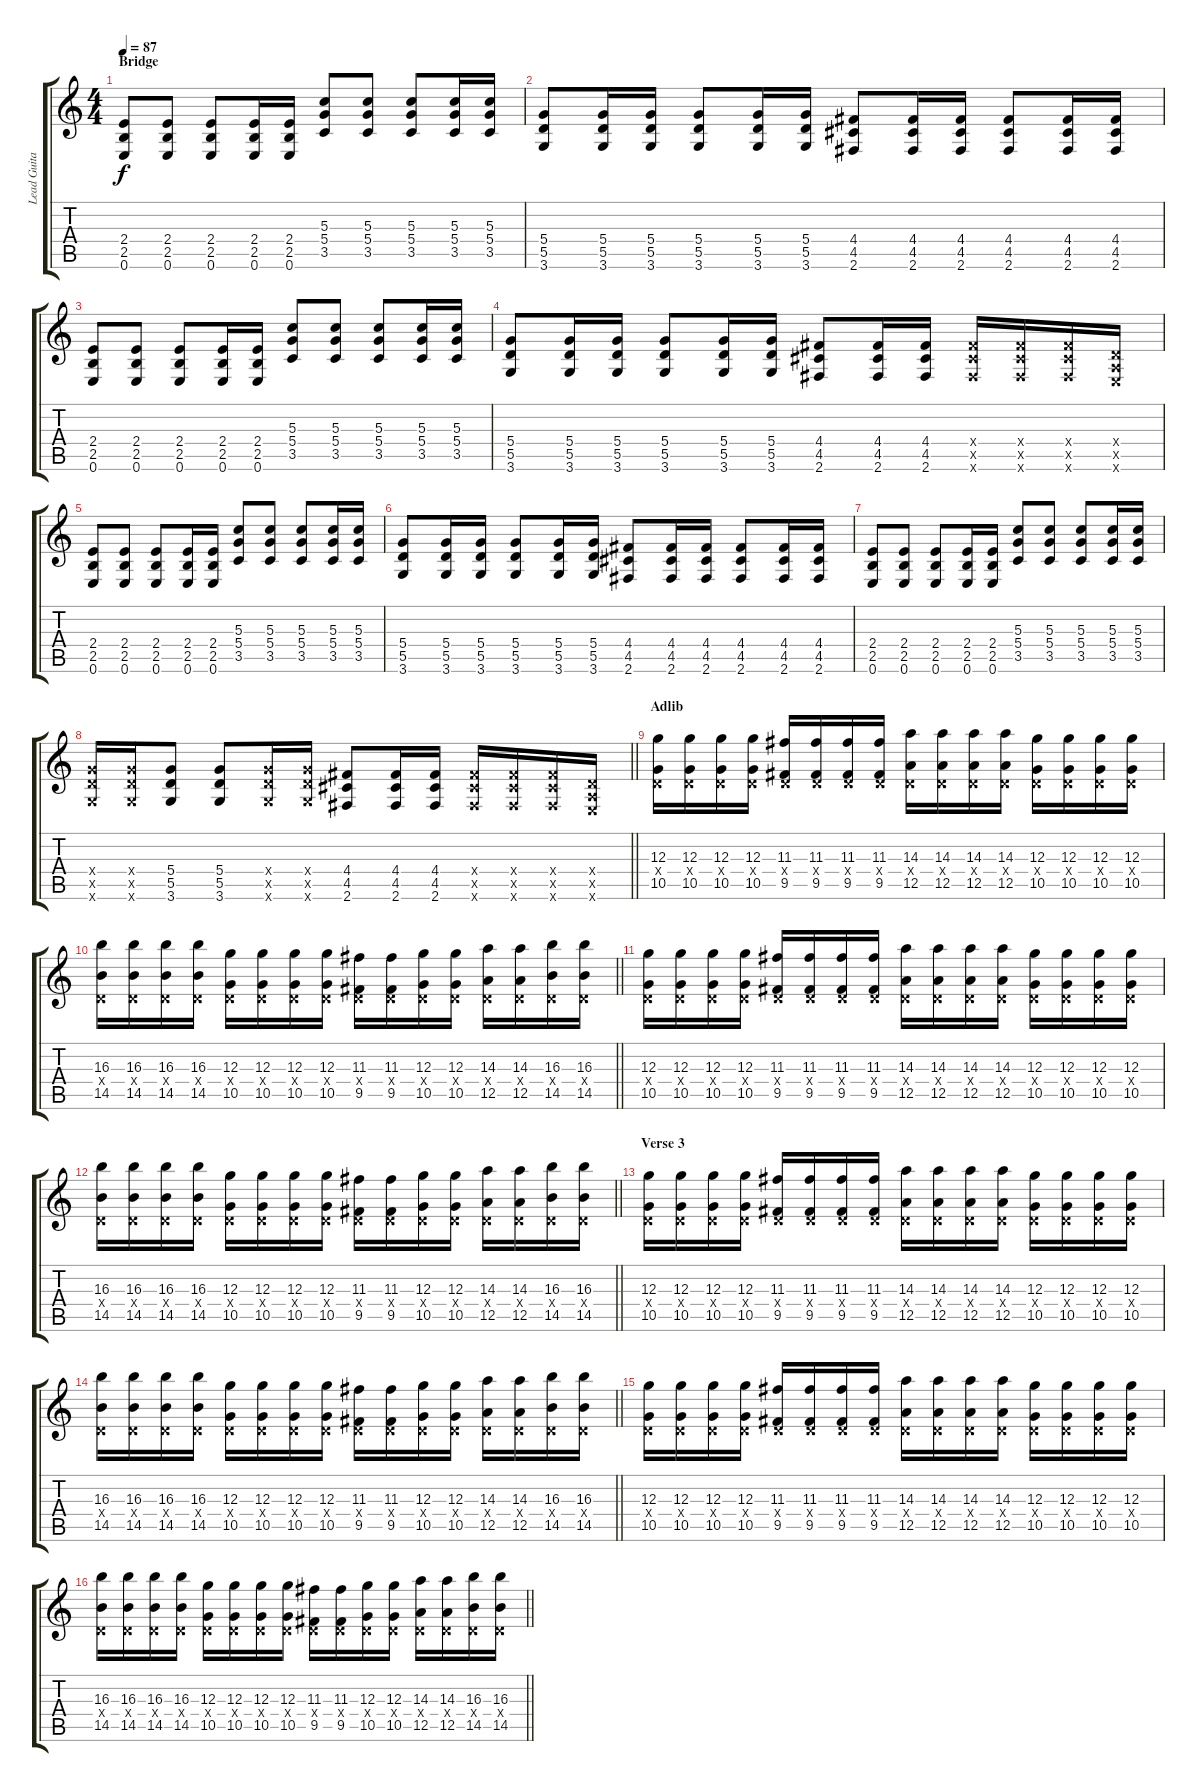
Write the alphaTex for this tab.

\track ("Lead Guitar" "Lead Guita") {instrument overdrivenguitar}
\staff {score tabs}
\tuning (E4 B3 G3 D3 A2 E2) {hide}
\ts (4 4)
\section ("" "Bridge")
\tempo 87
\clef g2
\ks c
(2.4 2.5 0.6).8{dy f} (2.4 2.5 0.6).8 (2.4 2.5 0.6).8 (2.4 2.5 0.6).16 (2.4 2.5 0.6).16 (5.3 5.4 3.5).8 (5.3 5.4 3.5).8 (5.3 5.4 3.5).8 (5.3 5.4 3.5).16 (5.3 5.4 3.5).16 |
(5.4 5.5 3.6).8 (5.4 5.5 3.6).16 (5.4 5.5 3.6).16 (5.4 5.5 3.6).8 (5.4 5.5 3.6).16 (5.4 5.5 3.6).16 (4.4 4.5 2.6).8 (4.4 4.5 2.6).16 (4.4 4.5 2.6).16 (4.4 4.5 2.6).8 (4.4 4.5 2.6).16 (4.4 4.5 2.6).16 |
(2.4 2.5 0.6).8 (2.4 2.5 0.6).8 (2.4 2.5 0.6).8 (2.4 2.5 0.6).16 (2.4 2.5 0.6).16 (5.3 5.4 3.5).8 (5.3 5.4 3.5).8 (5.3 5.4 3.5).8 (5.3 5.4 3.5).16 (5.3 5.4 3.5).16 |
(5.4 5.5 3.6).8 (5.4 5.5 3.6).16 (5.4 5.5 3.6).16 (5.4 5.5 3.6).8 (5.4 5.5 3.6).16 (5.4 5.5 3.6).16 (4.4 4.5 2.6).8 (4.4 4.5 2.6).16 (4.4 4.5 2.6).16 (4.4{x} 4.5{x} 2.6{x}).16 (4.4{x} 4.5{x} 2.6{x}).16 (4.4{x} 4.5{x} 2.6{x}).16 (0.4{x} 0.5{x} 0.6{x}).16 |
(2.4 2.5 0.6).8 (2.4 2.5 0.6).8 (2.4 2.5 0.6).8 (2.4 2.5 0.6).16 (2.4 2.5 0.6).16 (5.3 5.4 3.5).8 (5.3 5.4 3.5).8 (5.3 5.4 3.5).8 (5.3 5.4 3.5).16 (5.3 5.4 3.5).16 |
(5.4 5.5 3.6).8 (5.4 5.5 3.6).16 (5.4 5.5 3.6).16 (5.4 5.5 3.6).8 (5.4 5.5 3.6).16 (5.4 5.5 3.6).16 (4.4 4.5 2.6).8 (4.4 4.5 2.6).16 (4.4 4.5 2.6).16 (4.4 4.5 2.6).8 (4.4 4.5 2.6).16 (4.4 4.5 2.6).16 |
(2.4 2.5 0.6).8 (2.4 2.5 0.6).8 (2.4 2.5 0.6).8 (2.4 2.5 0.6).16 (2.4 2.5 0.6).16 (5.3 5.4 3.5).8 (5.3 5.4 3.5).8 (5.3 5.4 3.5).8 (5.3 5.4 3.5).16 (5.3 5.4 3.5).16 |
\barLineRight lightlight
(5.4{x} 5.5{x} 3.6{x}).16 (5.4{x} 5.5{x} 3.6{x}).16 (5.4 5.5 3.6).8 (5.4 5.5 3.6).8 (5.4{x} 5.5{x} 3.6{x}).16 (5.4{x} 5.5{x} 3.6{x}).16 (4.4 4.5 2.6).8 (4.4 4.5 2.6).16 (4.4 4.5 2.6).16 (4.4{x} 4.5{x} 2.6{x}).16 (4.4{x} 4.5{x} 2.6{x}).16 (4.4{x} 4.5{x} 2.6{x}).16 (0.4{x} 0.5{x} 0.6{x}).16 |
\section ("" "Adlib")
(12.3 0.4{x} 10.5).16 (12.3 0.4{x} 10.5).16 (12.3 0.4{x} 10.5).16 (12.3 0.4{x} 10.5).16 (11.3 0.4{x} 9.5).16 (11.3 0.4{x} 9.5).16 (11.3 0.4{x} 9.5).16 (11.3 0.4{x} 9.5).16 (14.3 0.4{x} 12.5).16 (14.3 0.4{x} 12.5).16 (14.3 0.4{x} 12.5).16 (14.3 0.4{x} 12.5).16 (12.3 0.4{x} 10.5).16 (12.3 0.4{x} 10.5).16 (12.3 0.4{x} 10.5).16 (12.3 0.4{x} 10.5).16 |
\barLineRight lightlight
(16.3 0.4{x} 14.5).16 (16.3 0.4{x} 14.5).16 (16.3 0.4{x} 14.5).16 (16.3 0.4{x} 14.5).16 (12.3 0.4{x} 10.5).16 (12.3 0.4{x} 10.5).16 (12.3 0.4{x} 10.5).16 (12.3 0.4{x} 10.5).16 (11.3 0.4{x} 9.5).16 (11.3 0.4{x} 9.5).16 (12.3 0.4{x} 10.5).16 (12.3 0.4{x} 10.5).16 (14.3 0.4{x} 12.5).16 (14.3 0.4{x} 12.5).16 (16.3 0.4{x} 14.5).16 (16.3 0.4{x} 14.5).16 |
(12.3 0.4{x} 10.5).16 (12.3 0.4{x} 10.5).16 (12.3 0.4{x} 10.5).16 (12.3 0.4{x} 10.5).16 (11.3 0.4{x} 9.5).16 (11.3 0.4{x} 9.5).16 (11.3 0.4{x} 9.5).16 (11.3 0.4{x} 9.5).16 (14.3 0.4{x} 12.5).16 (14.3 0.4{x} 12.5).16 (14.3 0.4{x} 12.5).16 (14.3 0.4{x} 12.5).16 (12.3 0.4{x} 10.5).16 (12.3 0.4{x} 10.5).16 (12.3 0.4{x} 10.5).16 (12.3 0.4{x} 10.5).16 |
\barLineRight lightlight
(16.3 0.4{x} 14.5).16 (16.3 0.4{x} 14.5).16 (16.3 0.4{x} 14.5).16 (16.3 0.4{x} 14.5).16 (12.3 0.4{x} 10.5).16 (12.3 0.4{x} 10.5).16 (12.3 0.4{x} 10.5).16 (12.3 0.4{x} 10.5).16 (11.3 0.4{x} 9.5).16 (11.3 0.4{x} 9.5).16 (12.3 0.4{x} 10.5).16 (12.3 0.4{x} 10.5).16 (14.3 0.4{x} 12.5).16 (14.3 0.4{x} 12.5).16 (16.3 0.4{x} 14.5).16 (16.3 0.4{x} 14.5).16 |
\section ("" "Verse 3")
(12.3 0.4{x} 10.5).16 (12.3 0.4{x} 10.5).16 (12.3 0.4{x} 10.5).16 (12.3 0.4{x} 10.5).16 (11.3 0.4{x} 9.5).16 (11.3 0.4{x} 9.5).16 (11.3 0.4{x} 9.5).16 (11.3 0.4{x} 9.5).16 (14.3 0.4{x} 12.5).16 (14.3 0.4{x} 12.5).16 (14.3 0.4{x} 12.5).16 (14.3 0.4{x} 12.5).16 (12.3 0.4{x} 10.5).16 (12.3 0.4{x} 10.5).16 (12.3 0.4{x} 10.5).16 (12.3 0.4{x} 10.5).16 |
\barLineRight lightlight
(16.3 0.4{x} 14.5).16 (16.3 0.4{x} 14.5).16 (16.3 0.4{x} 14.5).16 (16.3 0.4{x} 14.5).16 (12.3 0.4{x} 10.5).16 (12.3 0.4{x} 10.5).16 (12.3 0.4{x} 10.5).16 (12.3 0.4{x} 10.5).16 (11.3 0.4{x} 9.5).16 (11.3 0.4{x} 9.5).16 (12.3 0.4{x} 10.5).16 (12.3 0.4{x} 10.5).16 (14.3 0.4{x} 12.5).16 (14.3 0.4{x} 12.5).16 (16.3 0.4{x} 14.5).16 (16.3 0.4{x} 14.5).16 |
(12.3 0.4{x} 10.5).16 (12.3 0.4{x} 10.5).16 (12.3 0.4{x} 10.5).16 (12.3 0.4{x} 10.5).16 (11.3 0.4{x} 9.5).16 (11.3 0.4{x} 9.5).16 (11.3 0.4{x} 9.5).16 (11.3 0.4{x} 9.5).16 (14.3 0.4{x} 12.5).16 (14.3 0.4{x} 12.5).16 (14.3 0.4{x} 12.5).16 (14.3 0.4{x} 12.5).16 (12.3 0.4{x} 10.5).16 (12.3 0.4{x} 10.5).16 (12.3 0.4{x} 10.5).16 (12.3 0.4{x} 10.5).16 |
\barLineRight lightlight
(16.3 0.4{x} 14.5).16 (16.3 0.4{x} 14.5).16 (16.3 0.4{x} 14.5).16 (16.3 0.4{x} 14.5).16 (12.3 0.4{x} 10.5).16 (12.3 0.4{x} 10.5).16 (12.3 0.4{x} 10.5).16 (12.3 0.4{x} 10.5).16 (11.3 0.4{x} 9.5).16 (11.3 0.4{x} 9.5).16 (12.3 0.4{x} 10.5).16 (12.3 0.4{x} 10.5).16 (14.3 0.4{x} 12.5).16 (14.3 0.4{x} 12.5).16 (16.3 0.4{x} 14.5).16 (16.3 0.4{x} 14.5).16
